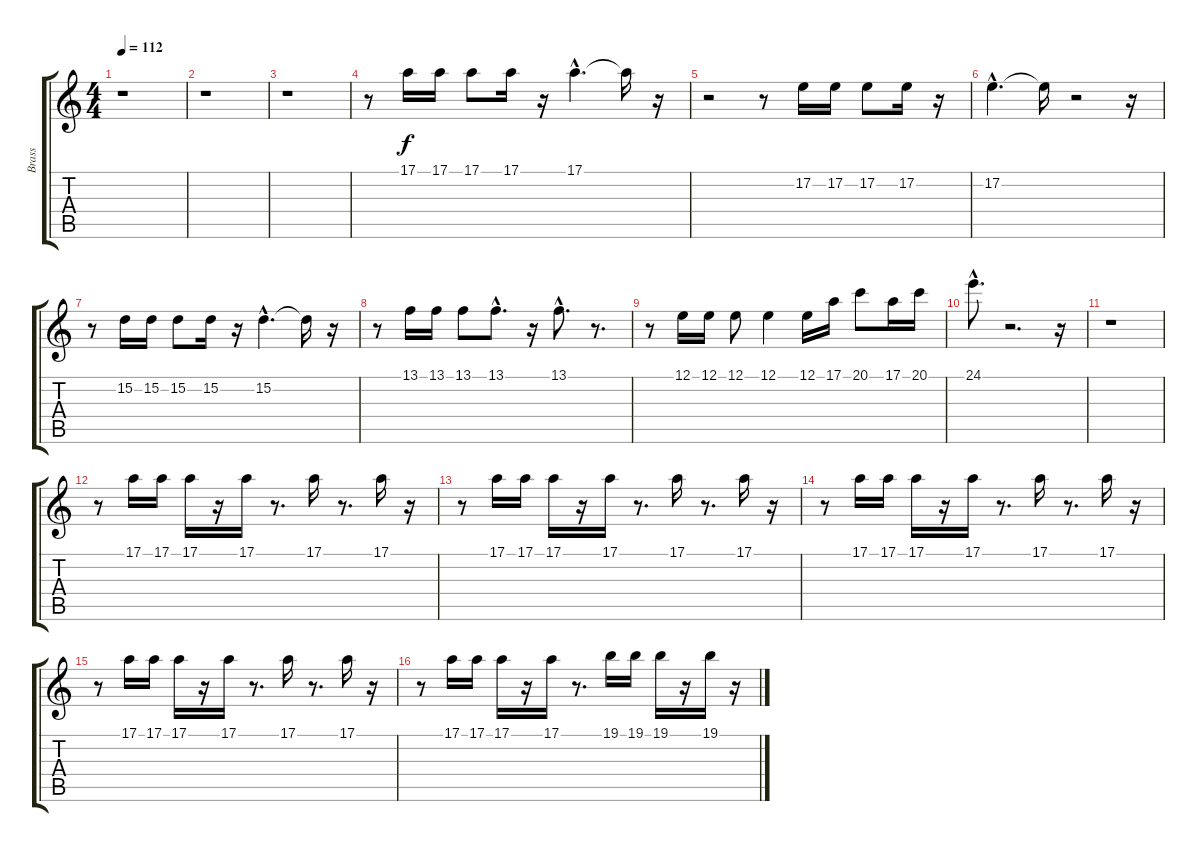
\track ("Brass" "Brass") {instrument brasssection}
\staff {score tabs}
\tuning (E4 B3 G3 D3 A2 E2) {hide}
\ts (4 4)
\tempo 112
\clef g2
\ks c
r.1{dy f} |
r.1 |
r.1 |
r.8 17.1.16 17.1.16 17.1.8 17.1.16 r.16 17.1{hac}.4{d} 17.1{t}.16 r.16 |
r.2 r.8 17.2.16{volume 12} 17.2.16 17.2.8 17.2.16 r.16 |
17.2{hac}.4{d} 17.2{t}.16 r.2 r.16 |
r.8 15.2.16 15.2.16 15.2.8 15.2.16 r.16 15.2{hac}.4{d} 15.2{t}.16 r.16 |
r.8 13.1.16 13.1.16 13.1.8 13.1{hac}.8{d} r.16 13.1{hac}.8{d} r.8{d} |
r.8 12.1.16 12.1.16 12.1.8 12.1.4 12.1.16 17.1.16 20.1.8 17.1.16 20.1.16 |
24.1{hac}.8{d} r.2{d} r.16 |
r.1 |
r.8 17.1.16 17.1.16 17.1.16 r.16 17.1.16 r.8{d} 17.1.16 r.8{d} 17.1.16 r.16 |
r.8 17.1.16 17.1.16 17.1.16 r.16 17.1.16 r.8{d} 17.1.16 r.8{d} 17.1.16 r.16 |
r.8 17.1.16 17.1.16 17.1.16 r.16 17.1.16 r.8{d} 17.1.16 r.8{d} 17.1.16 r.16 |
r.8 17.1.16 17.1.16 17.1.16 r.16 17.1.16 r.8{d} 17.1.16 r.8{d} 17.1.16 r.16 |
r.8 17.1.16 17.1.16 17.1.16 r.16 17.1.16 r.8{d} 19.1.16 19.1.16 19.1.16 r.16 19.1.16 r.16
